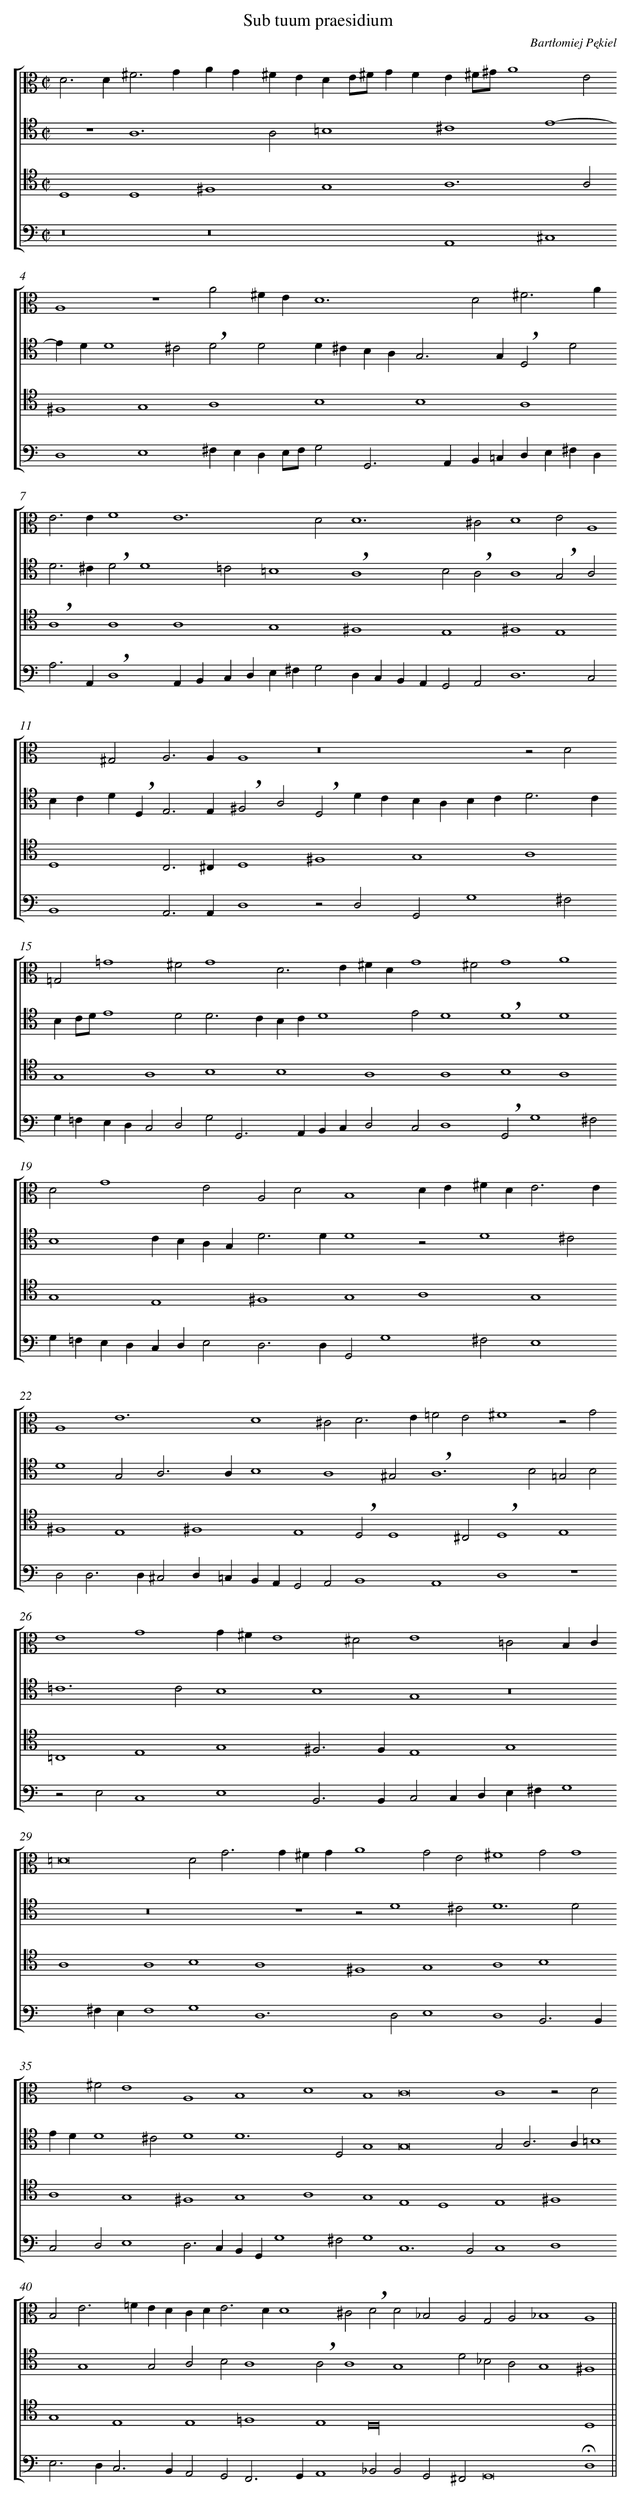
X:1
T: Sub tuum praesidium
C: Bartłomiej Pękiel
L: 1/4
M: C|
%%staves [1 2 3 4]
V: 1 clef=alto
V: 2 clef=tenor
V: 3 clef=tenor
V: 4 clef=bass
K: C
[V:1] D2>D2^F3G [|]
[V:2] z4A,6 [|]
[V:3] D,4D,4 [|]
[V:4] z8 [|]
[V:1] AG^FEDE/^F/GF [|]
[V:2] A,2=B,4 [|]
[V:3] ^F,4G,4 [|]
[V:4] z8 [|]
[V:1] E^F/^G/A4E2 [|]
[V:2] ^C4E4- [|]
[V:3] A,6A,2 [|]
[V:4] A,,4^C,4 [|]
[V:1] A,4z4 [|]
[V:2] EDD4^C2 [|]
[V:3] ^F,4G,4 [|]
[V:4] D,4E,4 [|]
[V:1] A2^FED6 [|]
[V:2] !breath!D2D2D^CB,A, [|]
[V:3] A,4B,4 [|]
[V:4] ^F,E,D,E,/F,/G,2G,,3 [|]
[V:1] D2^F3A [|]
[V:2] G,2>G,2!breath!D,2D2 [|]
[V:3] B,4A,4 [|]
[V:4] A,,B,,=C,D,E,^F,D, [|]
[V:1] E2>E2F4 [|]
[V:2] D2>^C2!breath!D2D4 [|]
[V:3] !breath!A,4A,4 [|]
[V:4] A,2>A,,2!breath!D,4 [|]
[V:1] E6D2 [|]
[V:2] =C2=B,4 [|]
[V:3] A,4G,4 [|]
[V:4] A,,B,,C,D,E,^F,G,2 [|]
[V:1] D6^C2 [|]
[V:2] !breath!A,4B,2!breath!A,2 [|]
[V:3] ^F,4E,4 [|]
[V:4] D,C,B,,A,,G,,2A,,2 [|]
[V:1] D4E2A,4 [|]
[V:2] A,4!breath!G,2A,2 [|]
[V:3] ^F,4E,4 [|]
[V:4] D,6C,2 [|]
[V:1] ^G,2A,3A, [|]
[V:2] B,CD!breath!D,2<E,2E, [|]
[V:3] D,4C,3^C, [|]
[V:4] B,,4A,,3A,, [|]
[V:1] A,4z8 [|]
[V:2] !breath!^F,2A,2!breath!D,2DC [|]
[V:3] D,4^F,4 [|]
[V:4] D,4z2D,2 [|]
[V:1] z2D2 [|]
[V:2] B,A,B,C2<D2C [|]
[V:3] G,4A,4 [|]
[V:4] G,,2G,4^F,2 [|]
[V:1] =G,2=G4^F2 [|]
[V:2] B,C/D/E4D2 [|]
[V:3] G,4A,4 [|]
[V:4] G,=F,E,D,C,2D,2 [|]
[V:1] G4D3E [|]
[V:2] D2>C2B,CD4 [|]
[V:3] B,4B,4 [|]
[V:4] G,2G,,2>A,,2B,,C, [|]
[V:1] ^FDG4^F2 [|]
[V:2] E2D4 [|]
[V:3] A,4A,4 [|]
[V:4] D,2C,2D,4 [|]
[V:1] G4A4 [|]
[V:2] !breath!D4D4 [|]
[V:3] B,4A,4 [|]
[V:4] !breath!G,,2G,4^F,2 [|]
[V:1] D2G4E2 [|]
[V:2] B,4CB,A,G, [|]
[V:3] G,4E,4 [|]
[V:4] G,=F,E,D,C,D,E,2 [|]
[V:1] A,2D2B,4 [|]
[V:2] D2>D2D4 [|]
[V:3] ^F,4G,4 [|]
[V:4] D,2>D,2G,,2G,4 [|]
[V:1] DE^FD2<E2E [|]
[V:2] z2D4^C2 [|]
[V:3] A,4G,4 [|]
[V:4] ^F,2E,4 [|]
[V:1] A,4E6 [|]
[V:2] D4G,2A,3 [|]
[V:3] ^F,4E,4 [|]
[V:4] D,2D,2>D,2^C,2 [|]
[V:1] D4^C2 [|]
[V:2] A,B,4A,4 [|]
[V:3] ^F,4E,4 [|]
[V:4] D,=C,B,,A,,G,,2A,,2 [|]
[V:1] D2>E2=F2E2 [|]
[V:2] ^G,2!breath!A,6 [|]
[V:3] !breath!D,2D,4^C,2 [|]
[V:4] B,,4A,,4 [|]
[V:1] ^F4z2G2 [|]
[V:2] B,2=G,2B,2 [|]
[V:3] !breath!D,4E,4 [|]
[V:4] D,4z4 [|]
[V:1] E4G4 [|]
[V:2] =C6C2 [|]
[V:3] =C,4E,4 [|]
[V:4] z2E,2C,4 [|]
[V:1] G^FE4^D2 [|]
[V:2] B,4B,4 [|]
[V:3] G,4^F,3F, [|]
[V:4] E,4B,,3B,, [|]
[V:1] E4=C2B,C [|]
[V:2] G,4z8 [|]
[V:3] E,4G,4 [|]
[V:4] C,2C,D,E,^F,G,4 [|]
[V:1] =D8 [|]
[V:2] z8 [|]
[V:3] A,4A,4 [|]
[V:4] ^F,E,F,4 [|]
[V:1] D2G2>G2^FG [|]
[V:2] z4 [|]
[V:3] B,4A,4 [|]
[V:4] G,4D,6 [|]
[V:1] A4G2E2 [|]
[V:2] z2D4^C2 [|]
[V:3] ^F,4G,4 [|]
[V:4] D,2E,4 [|]
[V:1] ^F4G2G4 [|]
[V:2] D6D2 [|]
[V:3] A,4B,4 [|]
[V:4] D,4B,,3B,, [|]
[V:1] ^F2E4 [|]
[V:2] EDD4^C2 [|]
[V:3] A,4G,4 [|]
[V:4] C,2D,2E,4 [|]
[V:1] A,4B,4 [|]
[V:2] D4D6 [|]
[V:3] ^F,4G,4 [|]
[V:4] D,2>C,2B,,G,,G,4 [|]
[V:1] D4B,4 [|]
[V:2] D,2G,4 [|]
[V:3] A,4G,4 [|]
[V:4] ^F,2G,4 [|]
[V:1] C8 [|]
[V:2] G,8 [|]
[V:3] E,4D,4 [|]
[V:4] C,6B,,2 [|]
[V:1] C4z2D2 [|]
[V:2] G,2A,2>A,2=B,4 [|]
[V:3] E,4^F,4 [|]
[V:4] C,4D,4 [|]
[V:1] B,2E2>=F2ED [|]
[V:2] G,4G,2 [|]
[V:3] G,4E,4 [|]
[V:4] E,2>D,2C,3B,, [|]
[V:1] CD2<E2DD4 [|]
[V:2] A,2B,2A,4 [|]
[V:3] E,4=F,4 [|]
[V:4] A,,2G,,2F,,3G,, [|]
[V:1] ^C2!breath!D2D2 [|]
[V:2] !breath!A,2A,4G,4 [|]
[V:3] E,4D,16 [|]
[V:4] A,,4_B,,2B,,2 [|]
[V:1] _B,2A,2G,2A,2 [|]
[V:2] D2_B,2A,2 [|]
[V:3]  [|]
[V:4] G,,2^F,,2G,,8 [|]
[V:1] _B,4A,4 ||
[V:2] G,4^F,4 ||
[V:3] D,4 ||
[V:4] !fermata!D,4 ||
